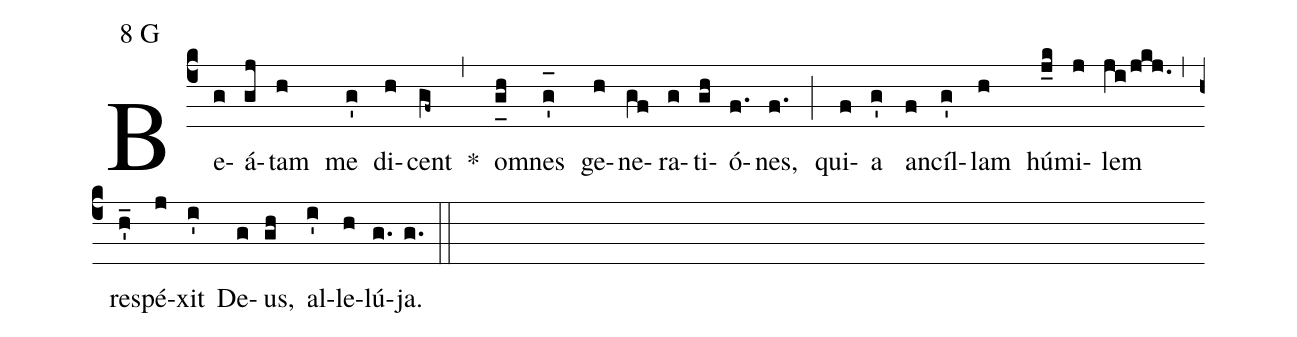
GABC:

mode:8 G;
%%
(c4) Be(g)á(gj)tam(h) me(g') di(h)cent(gf~) *(,) o(g_[uh:l]h)mnes(g'_[oh:h]) ge(h)ne(gf)ra(g)ti(gh)ó(f.)nes,(f.) (;) qui(f)a(g') an(f)cíl(g')lam(h) hú(j_k)mi(j)lem(ji/jkj.) (,) re(h'_)spé(j)xit(i') De(g)us,(gh) al(i')le(h)lú(g.)ja.(g.) (::)
